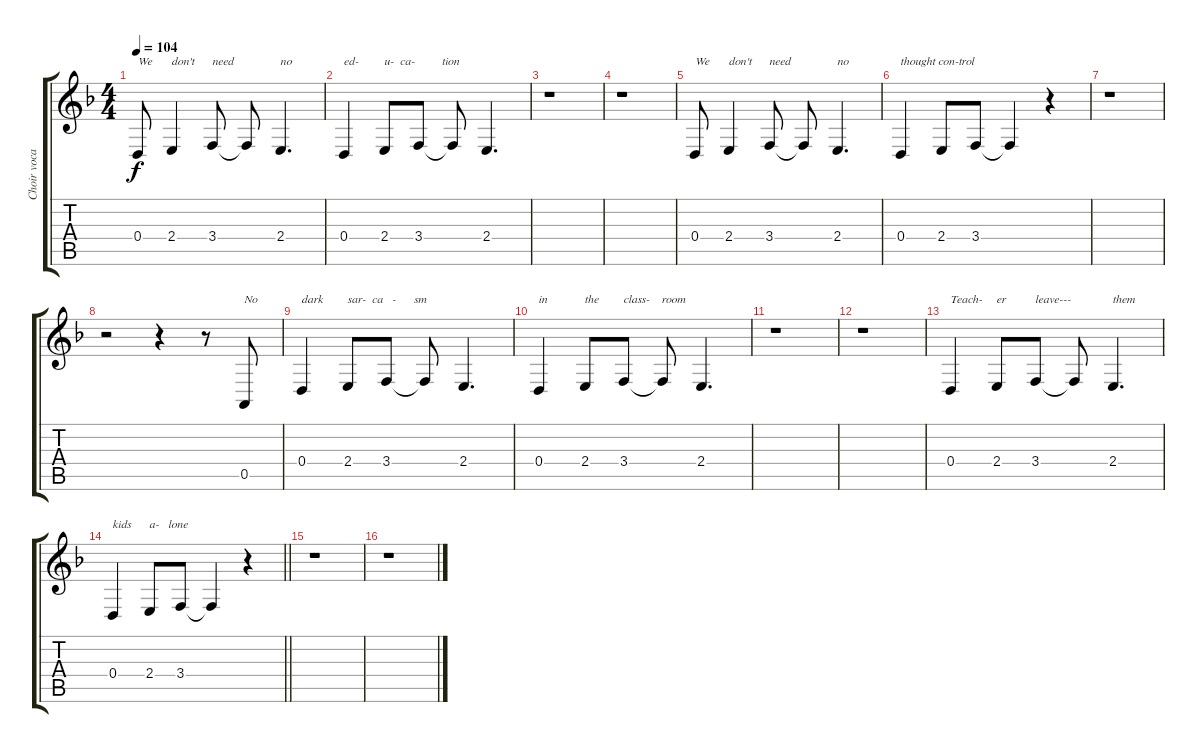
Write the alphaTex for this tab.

\track ("Choir vocals" "Choir voca") {instrument lead2sawtooth}
\staff {score tabs}
\tuning (E4 B3 G3 D3 A2 E2) {hide}
\ts (4 4)
\tempo 104
\clef g2
\ks dminor
0.4.8{txt "We" dy f} 2.4.4{txt "don't"} 3.4.8{txt "need"} 3.4{t}.8 2.4.4{d txt "no"} |
0.4.4{txt "ed-"} 2.4.8{txt "u-  ca-         tion"} 3.4.8 3.4{t}.8 2.4.4{d} |
r.1 |
r.1 |
0.4.8{txt "We"} 2.4.4{txt "don't"} 3.4.8{txt "need"} 3.4{t}.8 2.4.4{d txt "no"} |
0.4.4{txt "thought con-trol"} 2.4.8 3.4.8 3.4{t}.4 r.4 |
r.1 |
r.2 r.4 r.8 0.5.8{txt "No"} |
0.4.4{txt "dark"} 2.4.8{txt "sar-  ca   -      sm"} 3.4.8 3.4{t}.8 2.4.4{d} |
0.4.4{txt "in"} 2.4.8{txt "the"} 3.4.8{txt "class-    room"} 3.4{t}.8 2.4.4{d} |
r.1 |
r.1 |
0.4.4{txt "Teach-"} 2.4.8{txt "er"} 3.4.8{txt "leave---"} 3.4{t}.8 2.4.4{d txt "them"} |
\barLineRight lightlight
0.4.4{txt "kids"} 2.4.8{txt "a-   lone"} 3.4.8 3.4{t}.4 r.4 |
r.1 |
r.1
